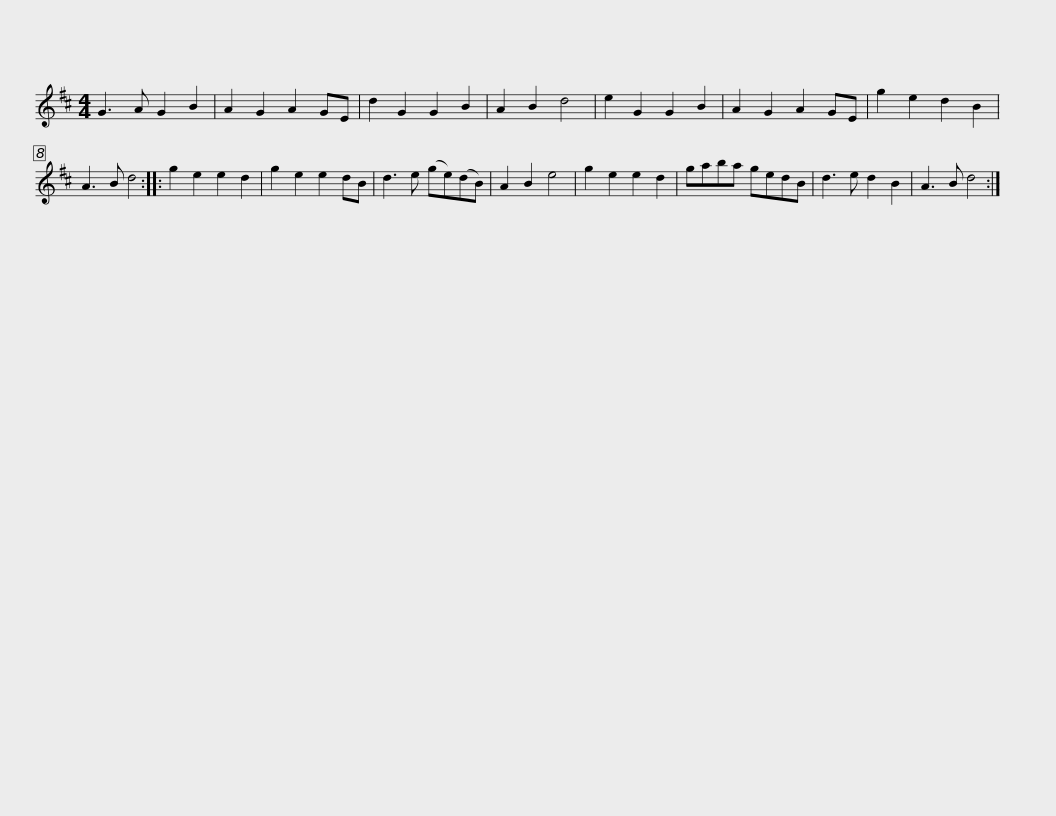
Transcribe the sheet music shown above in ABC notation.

X:1
L:1/8
M:4/4
I:linebreak $
K:D
V:1 treble
V:1
 G3 A G2 B2 | A2 G2 A2 GE | d2 G2 G2 B2 | A2 B2 d4 | e2 G2 G2 B2 | %5
 A2 G2 A2 GE | g2 e2 d2 B2 | A3 B d4 :: g2 e2 e2 d2 |$ g2 e2 e2 dB | %10
 d3 e (ge)(dB) | A2 B2 e4 | g2 e2 e2 d2 | gaba gedB | d3 e d2 B2 | %15
 A3 B d4 :| %16
